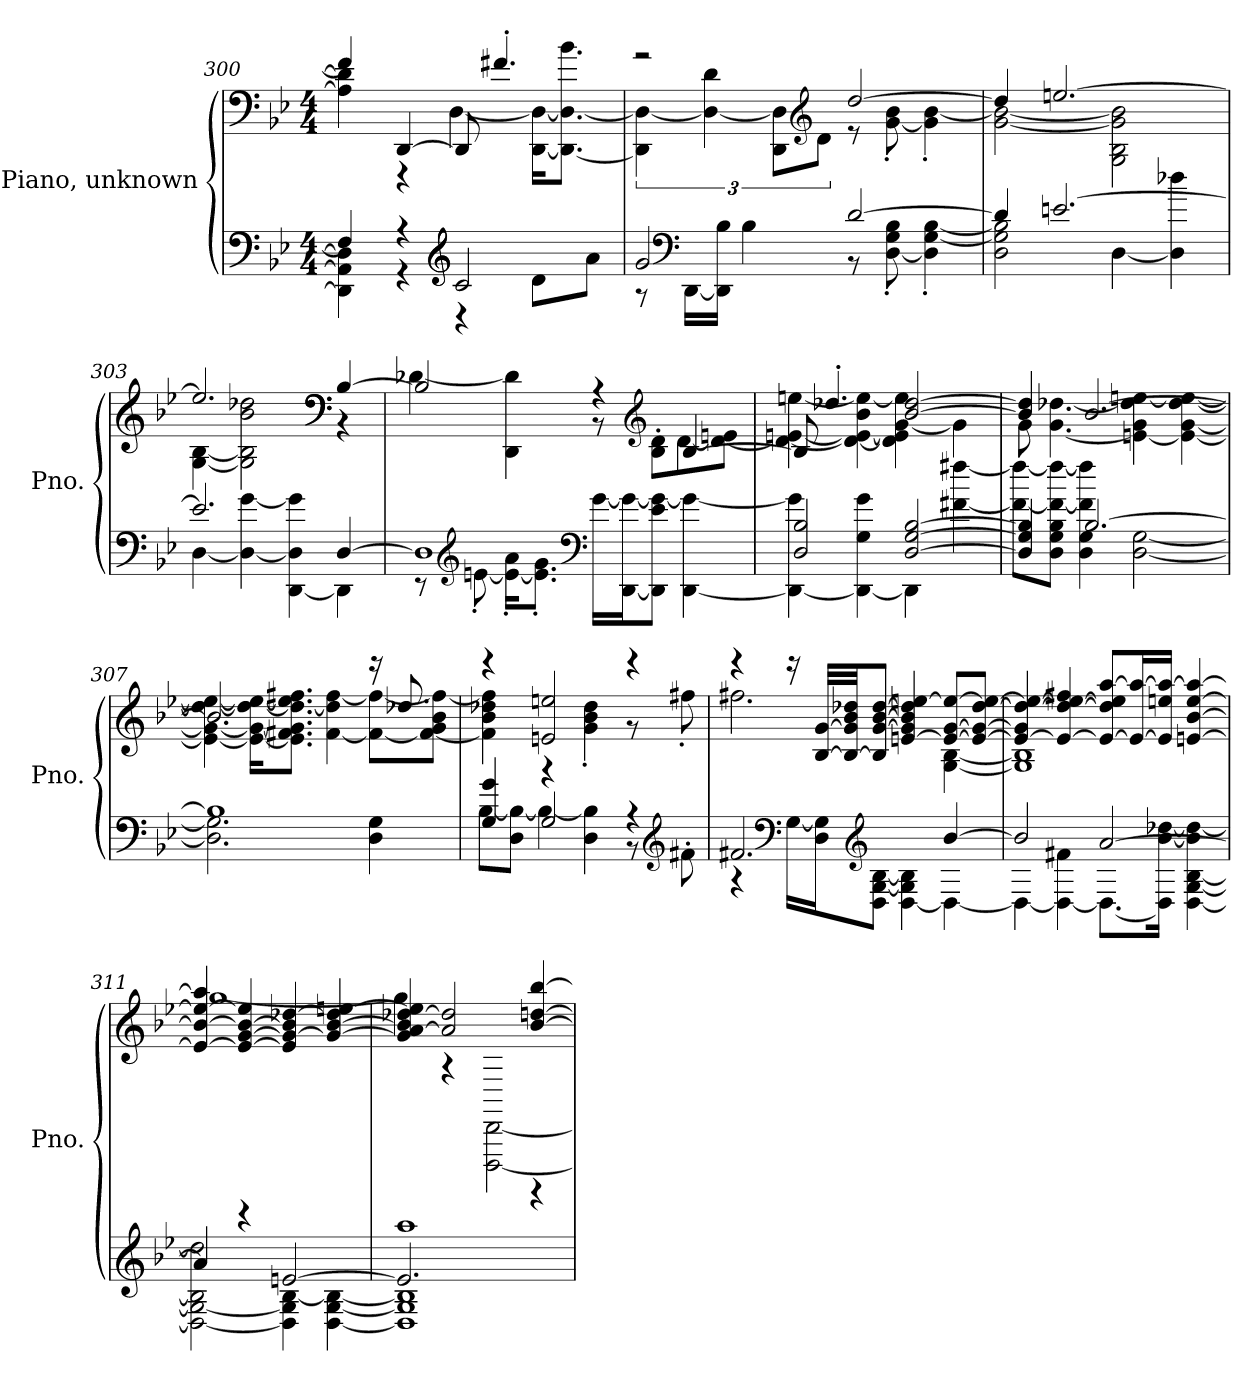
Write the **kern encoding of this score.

**kern	**kern
*part1	*part1
*staff2	*staff1
*I"Piano, unknown	*
*I'Pno.	*
*clefF4	*clefF4
*k[b-e-]	*k[b-e-]
*M4/4	*M4/4
=300	=300
*^	*^
4F#/]	4DD\] 4AA\] 4D\]	4f#/]	4A\] 4d\]
4r	4r	[4DD/	4r
*clefG2	*	*	*
2c/	4r	8DD/]	[4D\
.	.	4.f#X'/	.
.	8d\L	.	[16DD\ 16D\_KL
.	.	.	8.DD\_ 8.D\_ 8.b-\J
.	8a\J	.	.
!!LO:LB:g=z	!!
=301	=301	=301	=301
2g/	8r	2r	6DD\] 6D\_
*clefF4	*	*	*
.	[16DD\LL	.	.
.	.	.	6D\_ 6d\
.	16DD\] 16B-\JJ	.	.
.	4B-\	.	.
.	.	.	12DD\ 12D\]L
*	*	*clefG2	*
.	.	.	12d\J
[2d/	8r	[2dd/	8r
.	[8D\' 8G\' 8B-\'	.	[8g\' 8b-\'
.	4D\]' [4G\' [4B-\'	.	4g\]' [4b-\'
=302	=302	=302	=302
4d/]	2D\ 2G\] 2B-\]	4dd/]	[2g\ 2b-\_
[2.en/	.	[2.een/	.
.	[4D\	.	2G\ 2B-\ 2g\] 2b-\]
.	4D\] 4dd-X\	.	.
=303	=303	=303	=303
2.e/]	[4D\	2.ee/]	[4G\ [4B-\
.	4D\_ [4g\	.	2G\] 2B-\] 2b-\ 2dd-X\
.	[4DD\ 4D\] 4g\]	.	.
*	*	*clefF4	*
[4D/	4DD\]	[4B-/	4r
!!LO:LB:g=z	!!
=304	=304	=304	=304
1D]	8r	2B-/]	[4d-X\
*clefG2	*	*	*
.	[8en'\	.	.
.	16e\_' 16a\'KL	.	4DD\ 4d-\]
.	8.e\]' 8.g\'J	.	.
*clefF4	*	*	*
.	[16g\LL	4r	8r
.	[16DD\ 16g\_J	.	.
*	*	*clefG2	*
.	8DD\] 8e\ 8g\_J	.	8B-\' 8d-\'L
.	[4DD\ 4g\_	[4B-/	[8d-\
.	.	.	8d-\_ 8en\J
=305	=305	=305	=305
2D/ 2B-/	4DD\_ 4g\]	8B-/]	4d-\_ [4en\ [4een\
.	.	4.dd-X'/	.
.	4DD\_ 4G\ 4g\	.	4d-\_ 4e\_ 4b-\ 4ee\_
[2D/ [2G/ [2B-/	4DD\]	[2b-/ [2dd-/	4d-\] 4e\] [4g\ 4ee\]
.	[4f#X\ [4ff#X\	.	4g\]
=306	=306	=306	=306
4D/] 4G/] 4B-/]	8f#\_ 8ff#\_L	4b-/] 4dd-/]	8g\
.	8D\ 8G\ 8B-\ 8f#\_ 8ff#\_J	.	[4.g\ [4.dd-X\
[2.B-/	4D\ 4G\ 4f#\] 4ff#\]	[2.b-/	.
.	[2D\ [2G\	.	[4en\ 4g\] 4dd-\] [4een\
.	.	.	4e\_ [4g\ [4dd-\ 4ee\_
!!LO:LB:g=z	!!
=307	=307	=307	=307
1B-]	2.D\] 2.G\]	2.b-/]	4e\_ 4g\_ 4dd-\_ 4ee\_
.	.	.	16e\_ 16g\_ 16dd-\_ 16ee\_KL
.	.	.	8.e\] 8.f#X\ 8.g\] 8.dd-\_ 8.ee\] 8.ff#X\J
.	.	.	[4f#\ 4dd-\] [4ff#\
.	4D\ 4G\	16r	8f#\_ 8ff#\_L
.	.	8.dd-X/	.
.	.	.	8f#\_ 8g\ 8b-\ 8ff#\_J
=308	=308	=308	=308
4G/ 4g/	[8B-\L	4r	4f#\] 4b-\ 4dd-X\ 4ff#\]
.	8D\ 8B-\_J	.	.
2G/	4B-\_	2en/ 2een/	4r
.	4D\ 4B-\]	.	4g\' 4b-\' 4dd-\'
4r	8r	4r	8r
*clefG2	*	*	*
.	8f#X'\	.	8ff#X'\
=309	=309	=309	=309
2.f#X/	4r	4r	2.ff#X\
*clefF4	*	*	*
.	[16G\LL	16r	.
.	16D\ 16G\]J	[32B-/ [32g/LLL	.
.	.	32B-/_ 32g/] 32b-/ 32dd-X/JJ	.
*clefG2	*	*	*
.	8D\ [8G\ [8B-\J	8B-/] [8g/ [8b-/ [8dd-/J	.
.	[4D\ 4G\] 4B-\]	[4en/ 4g/] 4b-/] 4dd-/] [4een/	.
[4b-/	4D\_	8e/_ [8g/ 8ee/_L	[4G\ [4B-\
.	.	8e/_ 8g/_ [8dd-/ 8ee/_J	.
!!LO:PB:g=z	!!
=310	=310	=310	=310
2b-/]	4D\_	4e/_ 4g/] 4dd-/_ 4ee/_	1G] 1B-]
.	4D\_ 4f#X\	4e/_ 4dd-/_ 4ee/_ 4ff#X/	.
[2a/	8.D\L_	8e/_ 8dd-/] 8ee/] [8aa/L	.
.	.	16e/_ 16aa/_L	.
.	16D\] [16b-\ [16dd-X\Jk	16e/] 16een/ 16aa/_JJ	.
.	[4D\ [4G\ [4B-\ 4b-\] 4dd-\_	[4en/ [4b-/ [4ee/ 4aa/_	.
=311	=311	=311	=311
4a/]	2D\_ 2G\_ 2B-\] 2dd-\]	4e/_ 4b-/_ 4ee/_ 4aa/]	[1gg
4r	.	4e/_ [4g/ 4b-/_ 4ee/]	.
[2en/	4D\] 4G\] [4B-\	4e/] 4g/_ 4b-/] [4dd-X/	.
.	[4D\ [4G\ 4B-\_	4g/_ [4b-/ 4dd-/] [4een/	.
=312	=312	=312	=312
2.e/]	1D] 1G] 1B-] 1aa	4g/] [4a/ 4b-/] [4dd-X/ 4ee/]	4gg\]
.	.	2a/] 2dd-/]	4r
.	.	.	[2DDD\ [2DD\
4r	.	[4b-/ [4ddn/ [4bb-/	.
*v	*v	*	*
*	*v	*v
=	=
*-	*-
